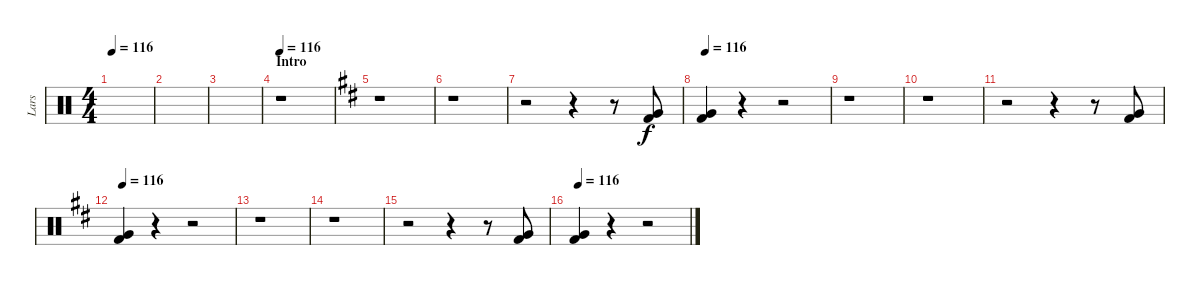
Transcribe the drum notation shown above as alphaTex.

\track ("Lars" "Lars") {instrument percussion}
\staff {score}
\articulation defaults
\ts (4 4)
\tempo 116
\clef neutral
\ks c
|
|
|
\section ("" "Intro")
\tempo 116
r.1 |
\ks bminor
r.1 |
r.1 |
r.2 r.4 r.8 ("Very Low Tom (hit)" "Kick (hit) 2").8 |
\tempo 116
("Very Low Tom (hit)" "Kick (hit) 2").4 r.4 r.2 |
r.1 |
r.1 |
r.2 r.4 r.8 ("Very Low Tom (hit)" "Kick (hit) 2").8 |
\tempo 116
("Very Low Tom (hit)" "Kick (hit) 2").4 r.4 r.2 |
r.1 |
r.1 |
r.2 r.4 r.8 ("Very Low Tom (hit)" "Kick (hit) 2").8 |
\tempo 116
("Very Low Tom (hit)" "Kick (hit) 2").4 r.4 r.2
